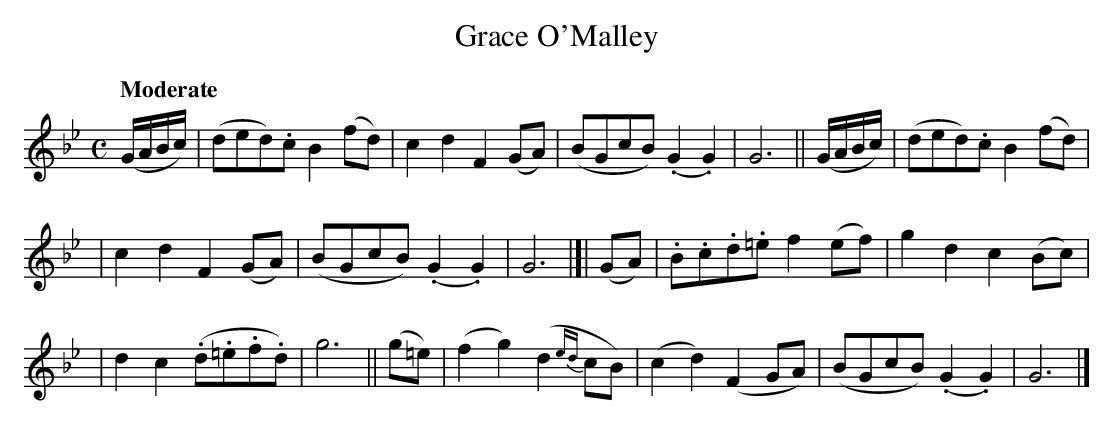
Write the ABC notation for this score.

X:1
T: Grace O'Malley
Q: "Moderate"
M: C
L: 1/8
K: Gm
(G/A/B/c/) | (ded).c B2(fd) | c2d2 F2(GA) | (BGcB) (.G2.G2) | G6 || (G/A/B/c/) | (ded).c B2(fd) |
| c2d2 F2(GA) | (BGcB) (.G2.G2) | G6 |]| (GA) | .B.c.d.=e f2(ef) | g2d2 c2(Bc) |
| d2c2 (.d.=e.f.d) | g6 || (g=e) | (f2g2) (d2{ed}cB) | (c2d2) (F2GA) | (BGcB) (.G2.G2) | G6 |]
